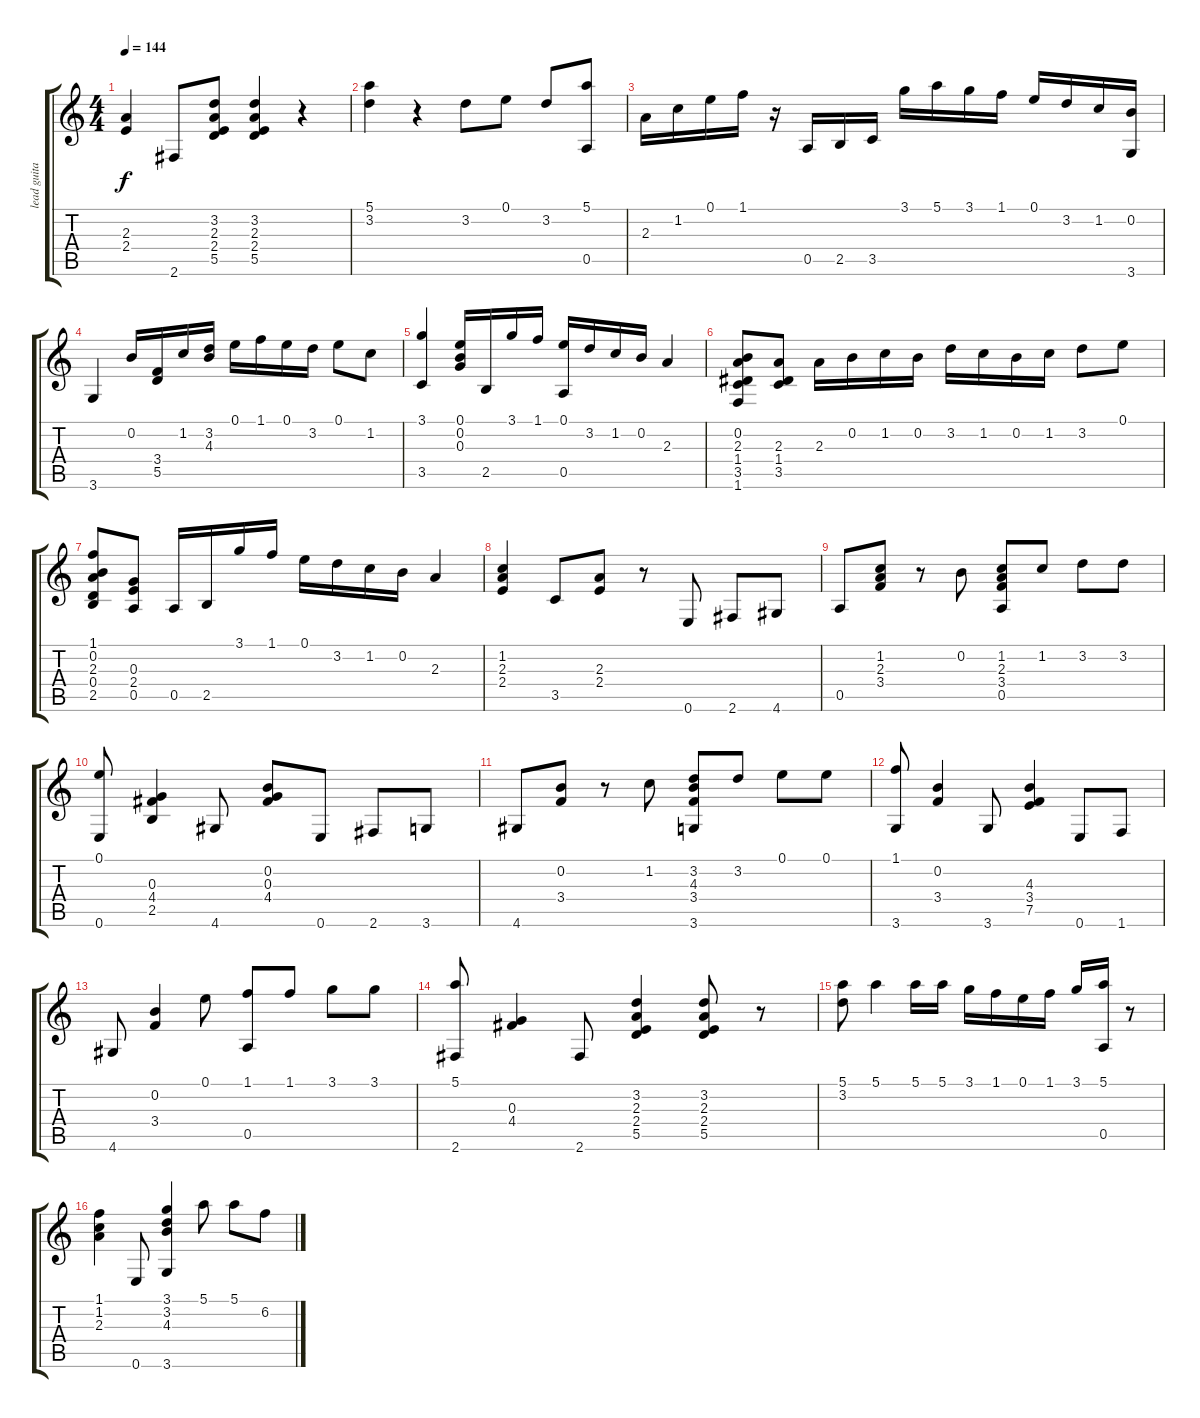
\track ("lead guitar" "lead guita") {instrument acousticguitarnylon}
\staff {score tabs}
\tuning (E4 B3 G3 D3 A2 E2) {hide}
\ts (4 4)
\tempo 144
\clef g2
\ks c
(2.3 2.4).4{dy f} 2.6.8 (3.2 2.3 2.4 5.5).8 (3.2 2.3 2.4 5.5).4 r.4 |
(5.1 3.2).4 r.4 3.2.8 0.1.8 3.2.8 (5.1 0.5).8 |
2.3.16 1.2.16 0.1.16 1.1.16 r.16 0.5.16 2.5.16 3.5.16 3.1.16 5.1.16 3.1.16 1.1.16 0.1.16 3.2.16 1.2.16 (0.2 3.6).16 |
3.6.4 0.2.16 (3.4 5.5).16 1.2.16 (3.2 4.3).16 0.1.16 1.1.16 0.1.16 3.2.16 0.1.8 1.2.8 |
(3.1 3.5).4 (0.1 0.2 0.3).16 2.5.16 3.1.16 1.1.16 (0.1 0.5).16 3.2.16 1.2.16 0.2.16 2.3.4 |
(0.2 2.3 1.4 3.5 1.6).8 (2.3 1.4 3.5).8 2.3.16 0.2.16 1.2.16 0.2.16 3.2.16 1.2.16 0.2.16 1.2.16 3.2.8 0.1.8 |
(1.1 0.2 2.3 0.4 2.5).8 (0.3 2.4 0.5).8 0.5.16 2.5.16 3.1.16 1.1.16 0.1.16 3.2.16 1.2.16 0.2.16 2.3.4 |
(1.2 2.3 2.4).4 3.5.8 (2.3 2.4).8 r.8 0.6.8 2.6.8 4.6.8 |
0.5.8 (1.2 2.3 3.4).8 r.8 0.2.8 (1.2 2.3 3.4 0.5).8 1.2.8 3.2.8 3.2.8 |
(0.1 0.6).8 (0.3 4.4 2.5).4 4.6.8 (0.2 0.3 4.4).8 0.6.8 2.6.8 3.6.8 |
4.6.8 (0.2 3.4).8 r.8 1.2.8 (3.2 4.3 3.4 3.6).8 3.2.8 0.1.8 0.1.8 |
(1.1 3.6).8 (0.2 3.4).4 3.6.8 (4.3 3.4 7.5).4 0.6.8 1.6.8 |
4.6.8 (0.2 3.4).4 0.1.8 (1.1 0.5).8 1.1.8 3.1.8 3.1.8 |
(5.1 2.6).8 (0.3 4.4).4 2.6.8 (3.2 2.3 2.4 5.5).4 (3.2 2.3 2.4 5.5).8 r.8 |
(5.1 3.2).8 5.1.4 5.1.16 5.1.16 3.1.16 1.1.16 0.1.16 1.1.16 3.1.16 (5.1 0.5).16 r.8 |
(1.1 1.2 2.3).4 0.6.8 (3.1 3.2 4.3 3.6).4 5.1.8 5.1.8 6.2.8
